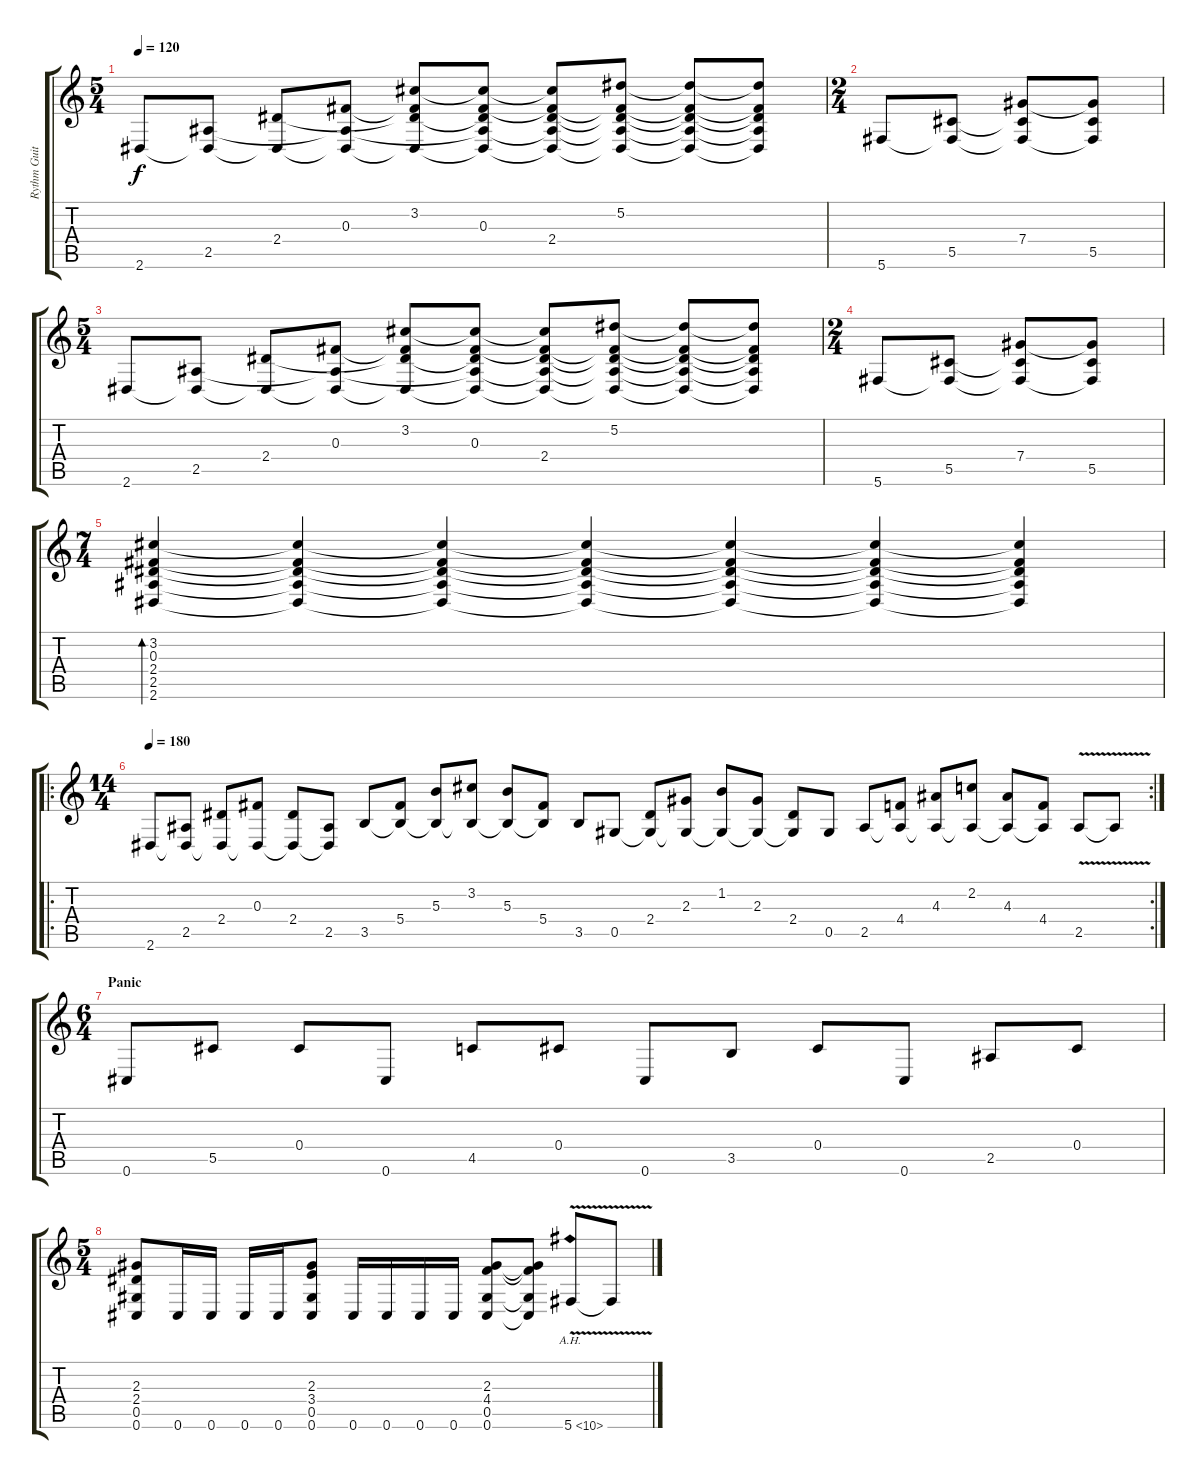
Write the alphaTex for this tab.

\track ("Rythm Guitar" "Rythm Guit") {instrument distortionguitar}
\staff {score tabs}
\tuning (Eb4 Bb3 Gb3 Db3 Ab2 Db2) {hide}
\ts (5 4)
\tempo 120
\clef g2
\ks c
2.6.8{dy f} (2.5 2.6{t}).8 (2.4 2.6{t}).8 (0.3 2.5{t} 2.6{t}).8 (3.2 0.3{t} 2.4{t} 2.6{t}).8 (3.2{t} 0.3 2.4{t} 2.5{t} 2.6{t}).8 (3.2{t} 0.3{t} 2.4 2.5{t} 2.6{t}).8 (5.2 0.3{t} 2.4{t} 2.5{t} 2.6{t}).8 (5.2{t} 0.3{t} 2.4{t} 2.5{t} 2.6{t}).8 (5.2{t} 0.3{t} 2.4{t} 2.5{t} 2.6{t}).8 |
\ts (2 4)
5.6.8 (5.5 5.6{t}).8 (7.4 5.5{t} 5.6{t}).8 (7.4{t} 5.5 5.6{t}).8 |
\ts (5 4)
2.6.8 (2.5 2.6{t}).8 (2.4 2.6{t}).8 (0.3 2.5{t} 2.6{t}).8 (3.2 0.3{t} 2.4{t} 2.6{t}).8 (3.2{t} 0.3 2.4{t} 2.5{t} 2.6{t}).8 (3.2{t} 0.3{t} 2.4 2.5{t} 2.6{t}).8 (5.2 0.3{t} 2.4{t} 2.5{t} 2.6{t}).8 (5.2{t} 0.3{t} 2.4{t} 2.5{t} 2.6{t}).8 (5.2{t} 0.3{t} 2.4{t} 2.5{t} 2.6{t}).8 |
\ts (2 4)
5.6.8 (5.5 5.6{t}).8 (7.4 5.5{t} 5.6{t}).8 (7.4{t} 5.5 5.6{t}).8 |
\ts (7 4)
(3.2 0.3 2.4 2.5 2.6).4{bd 480} (3.2{t} 0.3{t} 2.4{t} 2.5{t} 2.6{t}).4 (3.2{t} 0.3{t} 2.4{t} 2.5{t} 2.6{t}).4 (3.2{t} 0.3{t} 2.4{t} 2.5{t} 2.6{t}).4 (3.2{t} 0.3{t} 2.4{t} 2.5{t} 2.6{t}).4 (3.2{t} 0.3{t} 2.4{t} 2.5{t} 2.6{t}).4 (3.2{t} 0.3{t} 2.4{t} 2.5{t} 2.6{t}).4 |
\ro
\rc 2
\ts (14 4)
\tempo 180
2.6.8 (2.5 2.6{t}).8 (2.4 2.6{t}).8 (0.3 2.6{t}).8 (2.4 2.6{t}).8 (2.5 2.6{t}).8 3.5.8 (5.4 3.5{t}).8 (5.3 3.5{t}).8 (3.2 3.5{t}).8 (5.3 3.5{t}).8 (5.4 3.5{t}).8 3.5.8 0.5.8 (2.4 0.5{t}).8 (2.3 0.5{t}).8 (1.2 0.5{t}).8 (2.3 0.5{t}).8 (2.4 0.5{t}).8 0.5.8 2.5.8 (4.4 2.5{t}).8 (4.3 2.5{t}).8 (2.2 2.5{t}).8 (4.3 2.5{t}).8 (4.4 2.5{t}).8 2.5{v}.8 2.5{t}.8 |
\ts (6 4)
\section ("" "Panic")
0.6.8{instrument distortionguitar} 5.5.8 0.4.8 0.6.8 4.5.8 0.4.8 0.6.8 3.5.8 0.4.8 0.6.8 2.5.8 0.4.8 |
\ts (5 4)
(2.3 2.4 0.5 0.6).8 0.6.16 0.6.16 0.6.16 0.6.16 (2.3 3.4 0.5 0.6).8 0.6.16 0.6.16 0.6.16 0.6.16 (2.3 4.4 0.5 0.6).8 (2.3{t} 4.4{t} 0.5{t} 0.6{t}).8 5.6{ah 5 v}.8 5.6{t}.8
